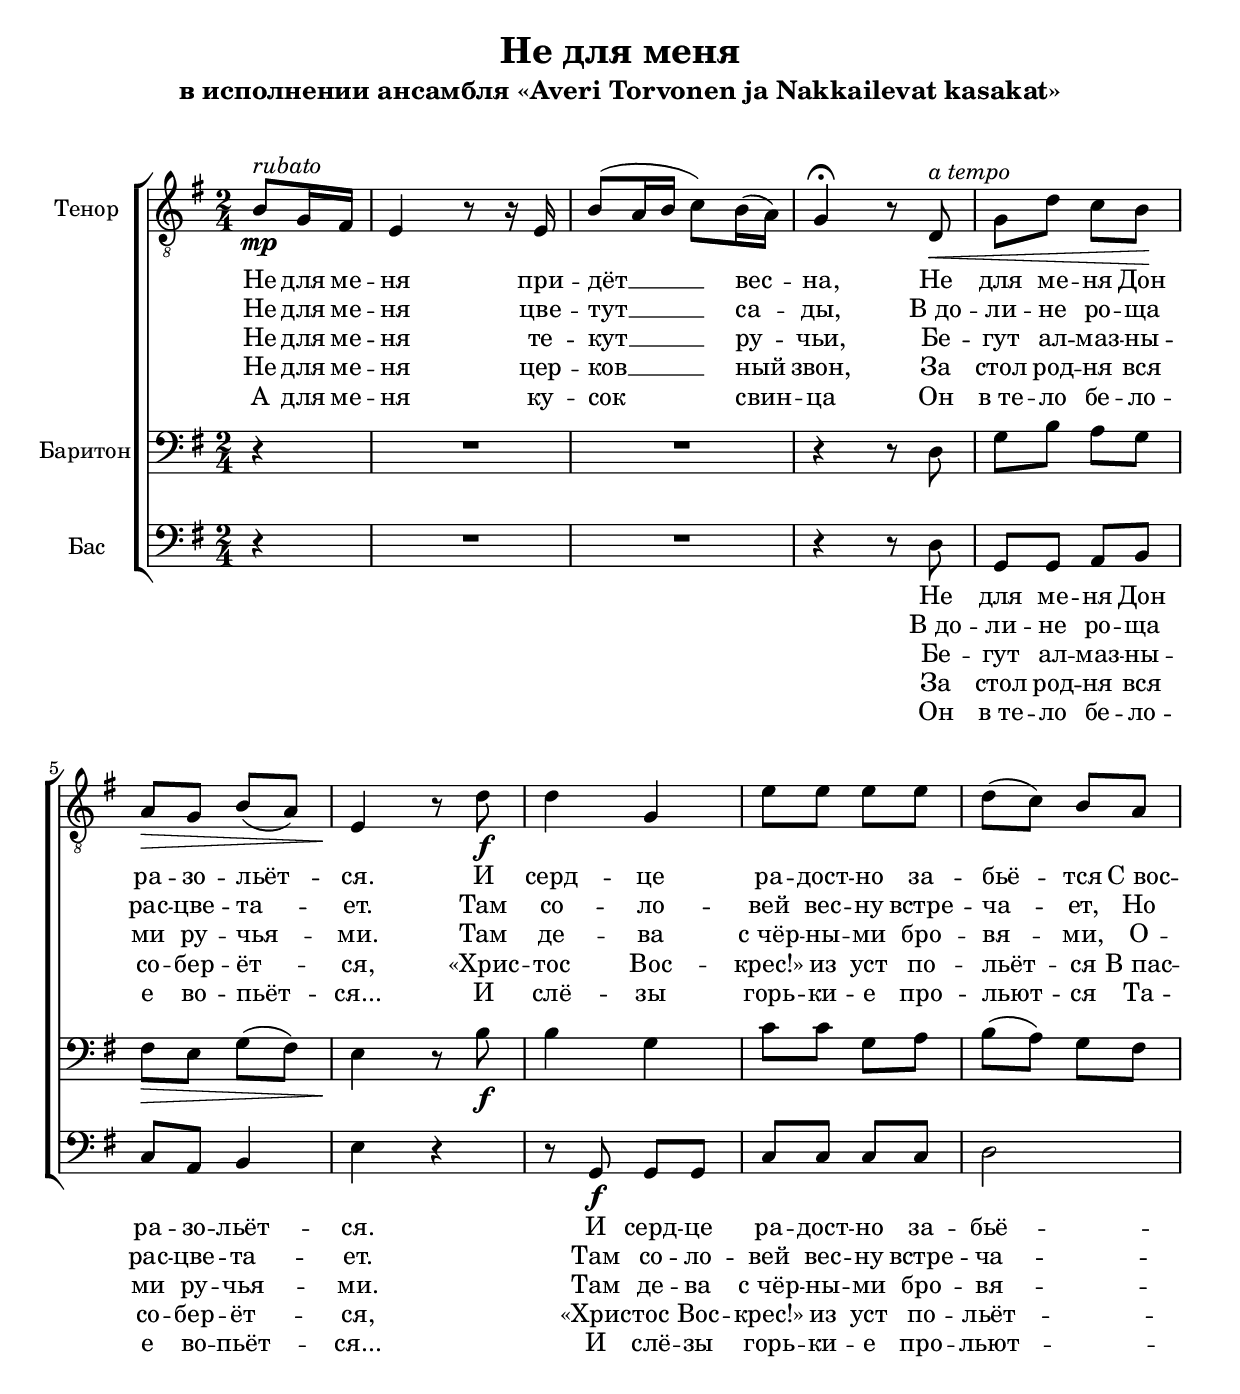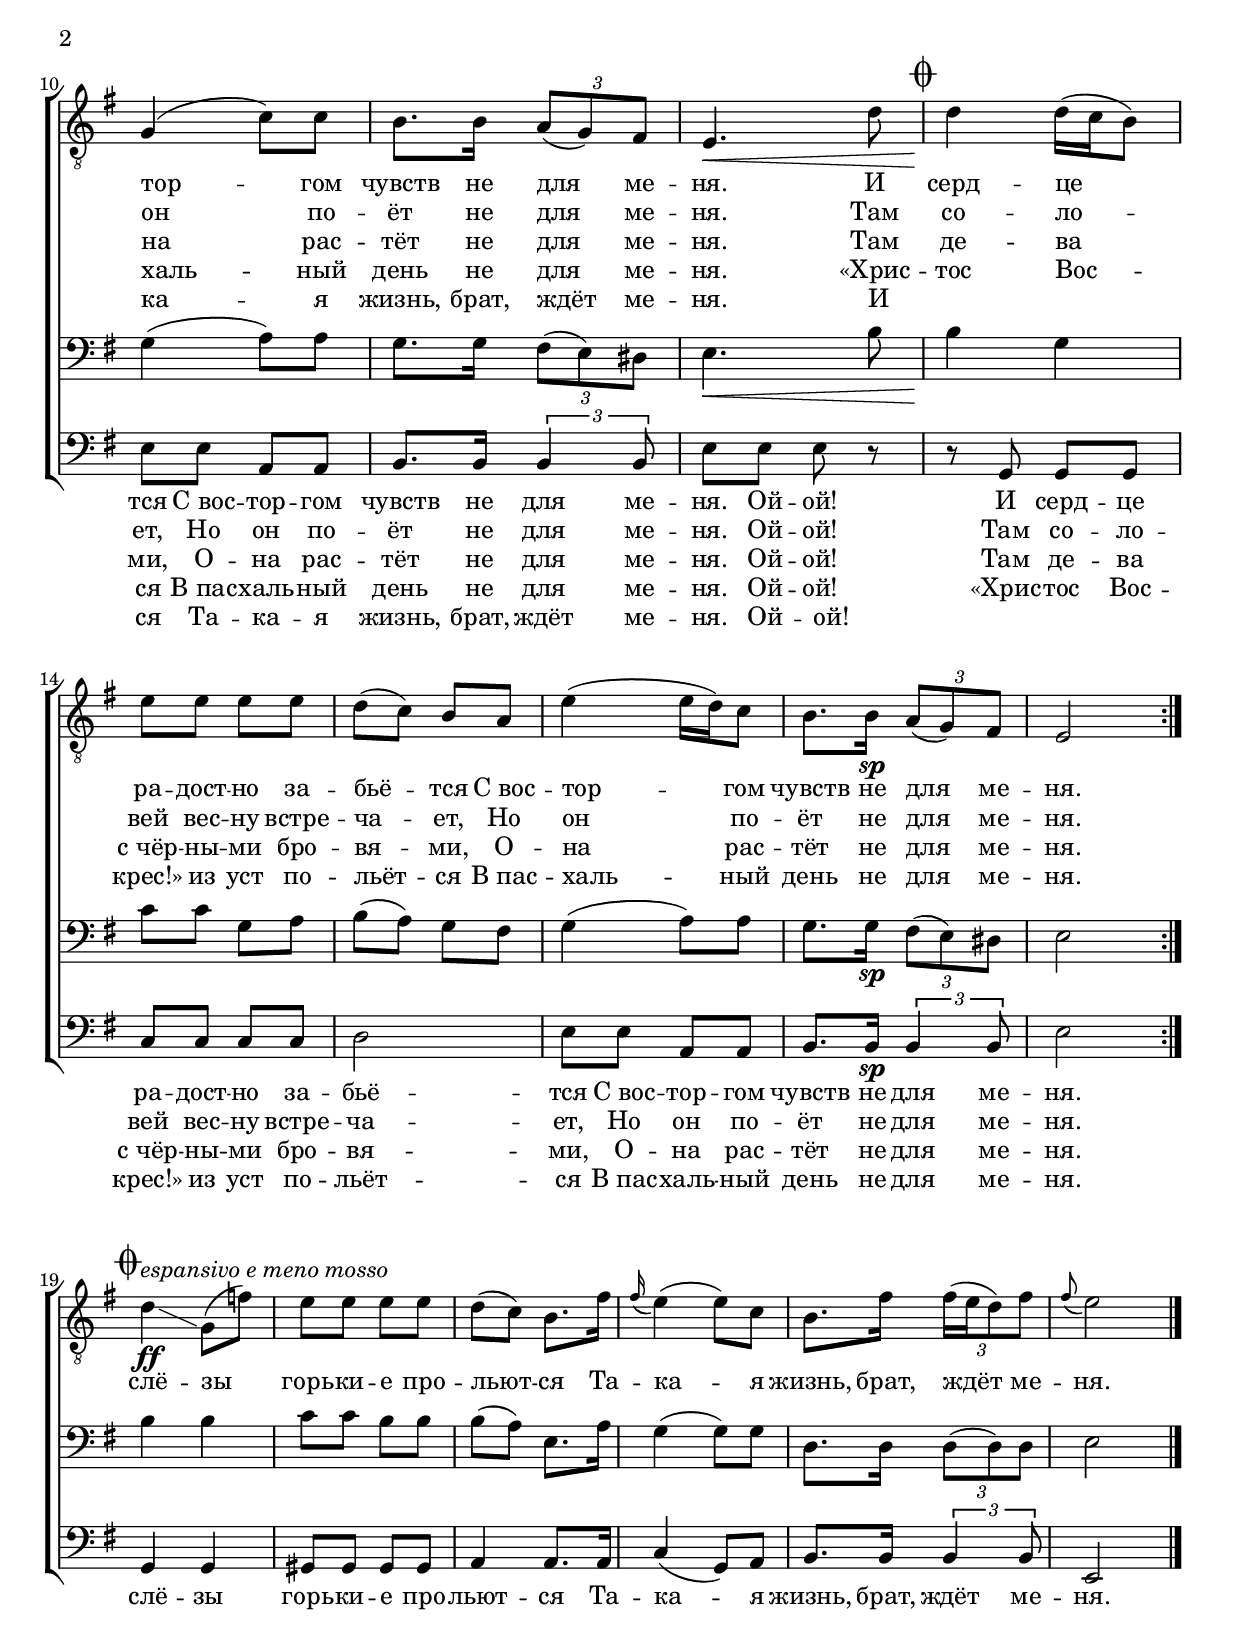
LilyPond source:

\version "2.14.2"
\pointAndClickOff

\header {
  title = "Не для меня"
  subtitle = "в исполнении ансамбля «Averi Torvonen ja Nakkailevat kasakat»"
%  composer = "Säveltäjä"
%  poet = "Sanoittaja"
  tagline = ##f
}

globals = { \key e \minor \time 2/4 }

tenor = \relative c' {
  \partial 4
  b8\mp^\markup {\italic rubato }
  g16 fis16 | e4 r8 r16 e16 | b'8 ( a16 b16 c8) b16( a16) g4\fermata r8 % intro
  d\<^\markup {\italic "a tempo" } | g d' c b\! | a\> g b( a) | e4\! r8 % verse
  d'8\f|d4 g,4|e'8 e e e|d( c) b a g4( c8) c8|b8. b16 \times 2/3 {a8( g8) fis8}|e4.\< % chorus 
  d'8  | \mark \markup {\musicglyph #"scripts.coda"} d4\! d16( c16 b8)|e8 e e e|d( c) b a e'4( e16 d16) c8|b8. b16\sp \times 2/3 {a8( g8) fis8}|e2 % chorus
}

%TODO esitysohjeet isolla + ekan säkeistö unisono?
tenorEnding = \relative c' {
  \mark \markup {\musicglyph #"scripts.coda" } 
  d4^\markup{\italic {espansivo e meno mosso}}\!\ff\glissando g,8( f'8) |e8 e e e|d( c) b8. fis'16 |\appoggiatura fis e4( e8) c8|b8. fis'16 \times 2/3 {fis16( e16 d8) fis8}|\appoggiatura fis e2 \bar "|."
}

barytone = \relative c {
  \partial 4 r4
  R2*2 r4 r8 d | g b a g | fis\> e g( fis) | e4\! r8 % verse
  b'8\f|b4 g4|c8 c g a|b( a) g fis|g4( a8) a8|g8. g16 \times 2/3 {fis8( e8) dis8}|e4.\< % chorus
  b'8|b4\! g4|c8 c g a|b( a) g fis|g4( a8) a8|g8. g16\sp \times 2/3 {fis8( e8) dis8}|e2 % chorus
}

barytoneEnding = \relative c {
  b'4\! b4|c8 c b b|b8( a8) e8. a16|g4( g8) g8|d8. d16 \times 2/3 {d8( d8) d8}|e2 
}

bass = 	\relative c {
  \partial 4 r4
  R2*2 r4 r8 d8|g,8 g a b|c a b4|e4 r4 % verse
  r8 g,8\f g g|c8 c c c|d2|e8 e8 a,8 a8|b8. b16 \times 2/3 {b4 b8}|e8 e8 e8 r8 % chorus
  r8 g,8 g g|c8 c c c|d2|e8 e8 a,8 a8|b8. b16\sp \times 2/3 {b4 b8}|e2 % chorus
}

bassEnding = \relative c {
  g4 g|gis8 gis gis gis|a4 a8. a16|c4( g8) a8 |b8. b16 \times 2/3 {b4 b8}|e,2 
}

%TODO fraasien alkukirjaimet ym.
introOne = \lyricmode { Не для ме -- ня при -- дёт __ вес -- на, }
verseOne = \lyricmode { Не для ме -- ня  Дон ра -- зо -- льёт -- ся. }
chorusOne = \lyricmode {
  И серд -- це ра -- дост -- но за -- бьё -- тся 
  С_вос -- тор -- гом чувств не для ме -- ня.
}

introTwo = \lyricmode { Не для ме -- ня цве -- тут __ са -- ды, }
verseTwo = \lyricmode { В_до -- ли -- не ро -- ща рас -- цве -- та -- ет. }
chorusTwo = \lyricmode { 
  Там со -- ло -- вей вес -- ну встре -- ча -- ет, 
  Но он по -- ёт не для ме -- ня.
}

introThree = \lyricmode { Не для ме -- ня те -- кут __ ру -- чьи, }
verseThree = \lyricmode { Бе -- гут ал -- маз -- ны -- ми ру -- чья -- ми. }
chorusThree = \lyricmode { 
  Там де -- ва с_чёр -- ны -- ми бро -- вя -- ми,
  О -- на рас -- тёт не для ме -- ня.
}

introFour = \lyricmode { Не для ме -- ня цер -- ков __ ный звон, }
verseFour = \lyricmode { За стол род -- ня вся со -- бер -- ёт -- ся, }
chorusFour = \lyricmode { 
  «Хрис -- тос Вос -- крес!» из уст по -- льёт -- ся
  В_пас -- халь -- ный день не для ме -- ня.
}

introFive = \lyricmode { А для ме -- ня ку -- сок свин -- ца }
verseFive = \lyricmode { Он в_те -- ло бе -- ло -- е во -- пьёт -- ся... }
chorusFive = \lyricmode {
  слё -- зы горь -- ки -- е про -- льют -- ся 
  Та -- ка -- я жизнь, брат, ждёт ме -- ня.
}

hoi = \lyricmode { Ой -- ой! }
skipit = \lyricmode { _ _ _ _ _ _ _ _ _ _ _ _ _ _ _ _ }

\score {
  \new ChoirStaff <<
    \new Staff << 
      \set Staff.instrumentName = "Тенор"
      \set Staff.midiInstrument = "choir aahs"
      \new Voice = "Tenor" { \clef "treble_8" \globals \repeat volta 4 \tenor \break \tenorEnding }
      \new Lyrics \lyricsto "Tenor" {	\introOne \verseOne \chorusOne \chorusOne}
      \new Lyrics \lyricsto "Tenor" {	\introTwo \verseTwo \chorusTwo \chorusTwo}
      \new Lyrics \lyricsto "Tenor" {	\introThree \verseThree \chorusThree \chorusThree}
      \new Lyrics \lyricsto "Tenor" {	\introFour \verseFour \chorusFour \chorusFour}
      \new Lyrics \lyricsto "Tenor" {	\introFive \verseFive И \chorusFive И \skipit \chorusFive}
    >>
    \new Staff << 
      \set Staff.instrumentName = "Баритон"
      \set Staff.midiInstrument = "choir aahs"
      \new Voice = "Barytone" { \clef bass \globals \barytone \barytoneEnding}
    >>
    \new Staff << 
      \set Staff.instrumentName = "Бас"
      \set Staff.midiInstrument = "choir aahs"
      \new Voice = "Bass" { \clef bass \globals \bass \bassEnding}
      \new Lyrics \lyricsto "Bass" {  \verseOne \chorusOne \hoi \chorusOne }
      \new Lyrics \lyricsto "Bass" {  \verseTwo \chorusTwo \hoi \chorusTwo }
      \new Lyrics \lyricsto "Bass" {  \verseThree \chorusThree \hoi \chorusThree }
      \new Lyrics \lyricsto "Bass" {  \verseFour \chorusFour \hoi \chorusFour }
      \new Lyrics \lyricsto "Bass" {  \verseFive И \chorusFive \hoi \skipit _ \chorusFive }
    >> 
  >>
  \midi {}
  \layout {}
} 

\paper {
  ragged-bottom = ##t
  markup-system-spacing #'padding = #5  % between title and staff group
  system-system-spacing #'padding = #5 % between staff groups
}

